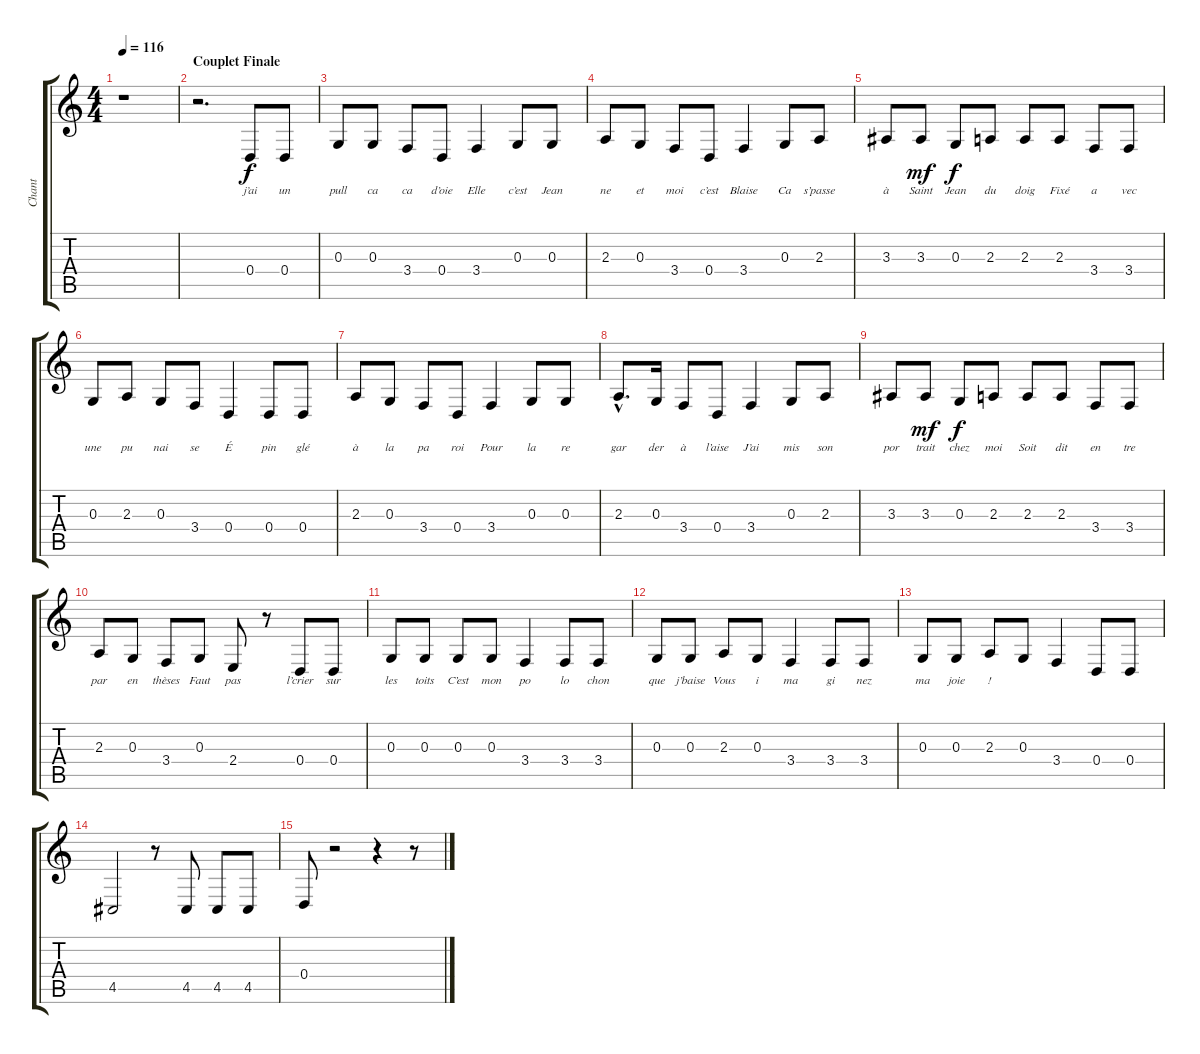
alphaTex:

\track ("Chant" "Chant") {instrument flute}
\staff {score tabs}
\tuning (E4 B3 G3 D3 A2 E2) {hide}
\ts (4 4)
\tempo 116
\clef g2
\ks c
r.1{dy f} |
\section ("" "Couplet Finale")
r.2{d} 0.4.8{lyrics (0 "j’ai") lyrics (1 "") lyrics (2 "") lyrics (3 "") lyrics (4 "")} 0.4.8{lyrics (0 "un") lyrics (1 "") lyrics (2 "") lyrics (3 "") lyrics (4 "")} |
0.3.8{lyrics (0 "pull") lyrics (1 "") lyrics (2 "") lyrics (3 "") lyrics (4 "")} 0.3.8{lyrics (0 "ca") lyrics (1 "") lyrics (2 "") lyrics (3 "") lyrics (4 "")} 3.4.8{lyrics (0 "ca") lyrics (1 "") lyrics (2 "") lyrics (3 "") lyrics (4 "")} 0.4.8{lyrics (0 "d’oie") lyrics (1 "") lyrics (2 "") lyrics (3 "") lyrics (4 "")} 3.4.4{lyrics (0 "Elle") lyrics (1 "") lyrics (2 "") lyrics (3 "") lyrics (4 "")} 0.3.8{lyrics (0 "c’est") lyrics (1 "") lyrics (2 "") lyrics (3 "") lyrics (4 "")} 0.3.8{lyrics (0 "Jean") lyrics (1 "") lyrics (2 "") lyrics (3 "") lyrics (4 "")} |
2.3.8{lyrics (0 "ne") lyrics (1 "") lyrics (2 "") lyrics (3 "") lyrics (4 "")} 0.3.8{lyrics (0 "et") lyrics (1 "") lyrics (2 "") lyrics (3 "") lyrics (4 "")} 3.4.8{lyrics (0 "moi") lyrics (1 "") lyrics (2 "") lyrics (3 "") lyrics (4 "")} 0.4.8{lyrics (0 "c’est") lyrics (1 "") lyrics (2 "") lyrics (3 "") lyrics (4 "")} 3.4.4{lyrics (0 "Blaise") lyrics (1 "") lyrics (2 "") lyrics (3 "") lyrics (4 "")} 0.3.8{lyrics (0 "Ca") lyrics (1 "") lyrics (2 "") lyrics (3 "") lyrics (4 "")} 2.3.8{lyrics (0 "s’passe") lyrics (1 "") lyrics (2 "") lyrics (3 "") lyrics (4 "")} |
3.3.8{lyrics (0 "à") lyrics (1 "") lyrics (2 "") lyrics (3 "") lyrics (4 "")} 3.3.8{lyrics (0 "Saint") lyrics (1 "") lyrics (2 "") lyrics (3 "") lyrics (4 "") dy mf} 0.3.8{lyrics (0 "Jean") lyrics (1 "") lyrics (2 "") lyrics (3 "") lyrics (4 "") dy f} 2.3.8{lyrics (0 "du") lyrics (1 "") lyrics (2 "") lyrics (3 "") lyrics (4 "")} 2.3.8{lyrics (0 "doig") lyrics (1 "") lyrics (2 "") lyrics (3 "") lyrics (4 "")} 2.3.8{lyrics (0 "Fixé") lyrics (1 "") lyrics (2 "") lyrics (3 "") lyrics (4 "")} 3.4.8{lyrics (0 "a") lyrics (1 "") lyrics (2 "") lyrics (3 "") lyrics (4 "")} 3.4.8{lyrics (0 "vec") lyrics (1 "") lyrics (2 "") lyrics (3 "") lyrics (4 "")} |
0.3.8{lyrics (0 "une") lyrics (1 "") lyrics (2 "") lyrics (3 "") lyrics (4 "")} 2.3.8{lyrics (0 "pu") lyrics (1 "") lyrics (2 "") lyrics (3 "") lyrics (4 "")} 0.3.8{lyrics (0 "nai") lyrics (1 "") lyrics (2 "") lyrics (3 "") lyrics (4 "")} 3.4.8{lyrics (0 "se") lyrics (1 "") lyrics (2 "") lyrics (3 "") lyrics (4 "")} 0.4.4{lyrics (0 "É") lyrics (1 "") lyrics (2 "") lyrics (3 "") lyrics (4 "")} 0.4.8{lyrics (0 "pin") lyrics (1 "") lyrics (2 "") lyrics (3 "") lyrics (4 "")} 0.4.8{lyrics (0 "glé") lyrics (1 "") lyrics (2 "") lyrics (3 "") lyrics (4 "")} |
2.3.8{lyrics (0 "à") lyrics (1 "") lyrics (2 "") lyrics (3 "") lyrics (4 "")} 0.3.8{lyrics (0 "la") lyrics (1 "") lyrics (2 "") lyrics (3 "") lyrics (4 "")} 3.4.8{lyrics (0 "pa") lyrics (1 "") lyrics (2 "") lyrics (3 "") lyrics (4 "")} 0.4.8{lyrics (0 "roi") lyrics (1 "") lyrics (2 "") lyrics (3 "") lyrics (4 "")} 3.4.4{lyrics (0 "Pour") lyrics (1 "") lyrics (2 "") lyrics (3 "") lyrics (4 "")} 0.3.8{lyrics (0 "la") lyrics (1 "") lyrics (2 "") lyrics (3 "") lyrics (4 "")} 0.3.8{lyrics (0 "re") lyrics (1 "") lyrics (2 "") lyrics (3 "") lyrics (4 "")} |
2.3{hac}.8{d lyrics (0 "gar") lyrics (1 "") lyrics (2 "") lyrics (3 "") lyrics (4 "")} 0.3.16{lyrics (0 "der") lyrics (1 "") lyrics (2 "") lyrics (3 "") lyrics (4 "")} 3.4.8{lyrics (0 "à") lyrics (1 "") lyrics (2 "") lyrics (3 "") lyrics (4 "")} 0.4.8{lyrics (0 "l’aise") lyrics (1 "") lyrics (2 "") lyrics (3 "") lyrics (4 "")} 3.4.4{lyrics (0 "J’ai") lyrics (1 "") lyrics (2 "") lyrics (3 "") lyrics (4 "")} 0.3.8{lyrics (0 "mis") lyrics (1 "") lyrics (2 "") lyrics (3 "") lyrics (4 "")} 2.3.8{lyrics (0 "son") lyrics (1 "") lyrics (2 "") lyrics (3 "") lyrics (4 "")} |
3.3.8{lyrics (0 "por") lyrics (1 "") lyrics (2 "") lyrics (3 "") lyrics (4 "")} 3.3.8{lyrics (0 "trait") lyrics (1 "") lyrics (2 "") lyrics (3 "") lyrics (4 "") dy mf} 0.3.8{lyrics (0 "chez") lyrics (1 "") lyrics (2 "") lyrics (3 "") lyrics (4 "") dy f} 2.3.8{lyrics (0 "moi") lyrics (1 "") lyrics (2 "") lyrics (3 "") lyrics (4 "")} 2.3.8{lyrics (0 "Soit") lyrics (1 "") lyrics (2 "") lyrics (3 "") lyrics (4 "")} 2.3.8{lyrics (0 "dit") lyrics (1 "") lyrics (2 "") lyrics (3 "") lyrics (4 "")} 3.4.8{lyrics (0 "en") lyrics (1 "") lyrics (2 "") lyrics (3 "") lyrics (4 "")} 3.4.8{lyrics (0 "tre") lyrics (1 "") lyrics (2 "") lyrics (3 "") lyrics (4 "")} |
2.3.8{lyrics (0 "par") lyrics (1 "") lyrics (2 "") lyrics (3 "") lyrics (4 "")} 0.3.8{lyrics (0 "en") lyrics (1 "") lyrics (2 "") lyrics (3 "") lyrics (4 "")} 3.4.8{lyrics (0 "thèses") lyrics (1 "") lyrics (2 "") lyrics (3 "") lyrics (4 "")} 0.3.8{lyrics (0 "Faut") lyrics (1 "") lyrics (2 "") lyrics (3 "") lyrics (4 "")} 2.4.8{lyrics (0 "pas") lyrics (1 "") lyrics (2 "") lyrics (3 "") lyrics (4 "")} r.8 0.4.8{lyrics (0 "l’crier") lyrics (1 "") lyrics (2 "") lyrics (3 "") lyrics (4 "")} 0.4.8{lyrics (0 "sur") lyrics (1 "") lyrics (2 "") lyrics (3 "") lyrics (4 "")} |
0.3.8{lyrics (0 "les") lyrics (1 "") lyrics (2 "") lyrics (3 "") lyrics (4 "")} 0.3.8{lyrics (0 "toits") lyrics (1 "") lyrics (2 "") lyrics (3 "") lyrics (4 "")} 0.3.8{lyrics (0 "C’est") lyrics (1 "") lyrics (2 "") lyrics (3 "") lyrics (4 "")} 0.3.8{lyrics (0 "mon") lyrics (1 "") lyrics (2 "") lyrics (3 "") lyrics (4 "")} 3.4.4{lyrics (0 "po") lyrics (1 "") lyrics (2 "") lyrics (3 "") lyrics (4 "")} 3.4.8{lyrics (0 "lo") lyrics (1 "") lyrics (2 "") lyrics (3 "") lyrics (4 "")} 3.4.8{lyrics (0 "chon") lyrics (1 "") lyrics (2 "") lyrics (3 "") lyrics (4 "")} |
0.3.8{lyrics (0 "que") lyrics (1 "") lyrics (2 "") lyrics (3 "") lyrics (4 "")} 0.3.8{lyrics (0 "j’baise") lyrics (1 "") lyrics (2 "") lyrics (3 "") lyrics (4 "")} 2.3.8{lyrics (0 "Vous") lyrics (1 "") lyrics (2 "") lyrics (3 "") lyrics (4 "")} 0.3.8{lyrics (0 "i") lyrics (1 "") lyrics (2 "") lyrics (3 "") lyrics (4 "")} 3.4.4{lyrics (0 "ma") lyrics (1 "") lyrics (2 "") lyrics (3 "") lyrics (4 "")} 3.4.8{lyrics (0 "gi") lyrics (1 "") lyrics (2 "") lyrics (3 "") lyrics (4 "")} 3.4.8{lyrics (0 "nez") lyrics (1 "") lyrics (2 "") lyrics (3 "") lyrics (4 "")} |
0.3.8{lyrics (0 "ma") lyrics (1 "") lyrics (2 "") lyrics (3 "") lyrics (4 "")} 0.3.8{lyrics (0 "joie") lyrics (1 "") lyrics (2 "") lyrics (3 "") lyrics (4 "")} 2.3.8{lyrics (0 "!") lyrics (1 "") lyrics (2 "") lyrics (3 "") lyrics (4 "")} 0.3.8 3.4.4 0.4.8 0.4.8 |
4.5.2 r.8 4.5.8 4.5.8 4.5.8 |
0.4.8 r.2 r.4 r.8
